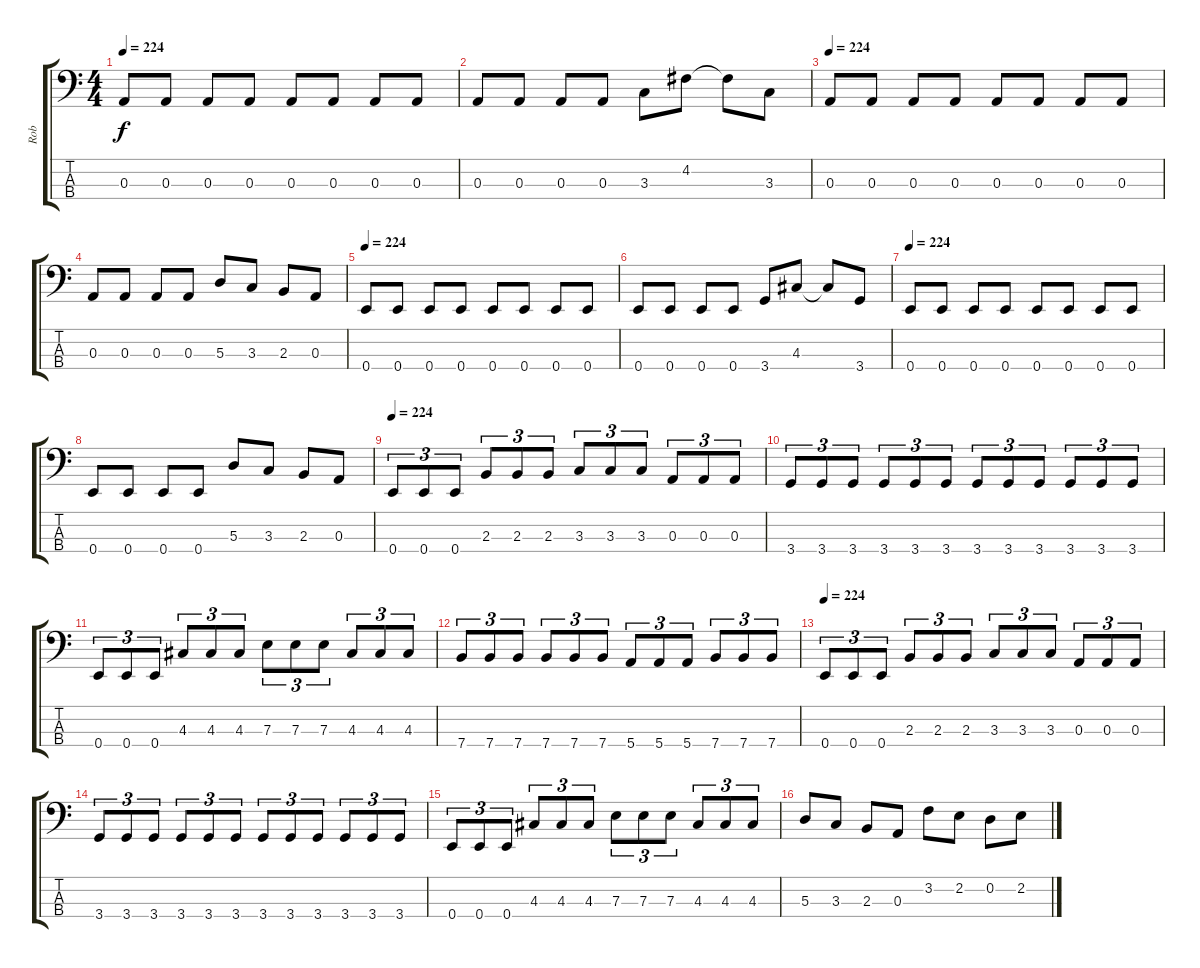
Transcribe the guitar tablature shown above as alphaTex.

\track ("Rob" "Rob") {instrument electricbassfinger}
\staff {score tabs}
\tuning (G2 D2 A1 E1) {hide}
\ts (4 4)
\tempo 224
\clef f4
\ks c
0.3.8{dy f} 0.3.8 0.3.8 0.3.8 0.3.8 0.3.8 0.3.8 0.3.8 |
0.3.8 0.3.8 0.3.8 0.3.8 3.3.8 4.2.8 4.2{t}.8 3.3.8 |
\tempo 224
0.3.8 0.3.8 0.3.8 0.3.8 0.3.8 0.3.8 0.3.8 0.3.8 |
0.3.8 0.3.8 0.3.8 0.3.8 5.3.8 3.3.8 2.3.8 0.3.8 |
\tempo 224
0.4.8 0.4.8 0.4.8 0.4.8 0.4.8 0.4.8 0.4.8 0.4.8 |
0.4.8 0.4.8 0.4.8 0.4.8 3.4.8 4.3.8 4.3{t}.8 3.4.8 |
\tempo 224
0.4.8 0.4.8 0.4.8 0.4.8 0.4.8 0.4.8 0.4.8 0.4.8 |
0.4.8 0.4.8 0.4.8 0.4.8 5.3.8 3.3.8 2.3.8 0.3.8 |
\tempo 224
0.4.8{tu (3 2)} 0.4.8{tu (3 2)} 0.4.8{tu (3 2)} 2.3.8{tu (3 2)} 2.3.8{tu (3 2)} 2.3.8{tu (3 2)} 3.3.8{tu (3 2)} 3.3.8{tu (3 2)} 3.3.8{tu (3 2)} 0.3.8{tu (3 2)} 0.3.8{tu (3 2)} 0.3.8{tu (3 2)} |
3.4.8{tu (3 2)} 3.4.8{tu (3 2)} 3.4.8{tu (3 2)} 3.4.8{tu (3 2)} 3.4.8{tu (3 2)} 3.4.8{tu (3 2)} 3.4.8{tu (3 2)} 3.4.8{tu (3 2)} 3.4.8{tu (3 2)} 3.4.8{tu (3 2)} 3.4.8{tu (3 2)} 3.4.8{tu (3 2)} |
0.4.8{tu (3 2)} 0.4.8{tu (3 2)} 0.4.8{tu (3 2)} 4.3.8{tu (3 2)} 4.3.8{tu (3 2)} 4.3.8{tu (3 2)} 7.3.8{tu (3 2)} 7.3.8{tu (3 2)} 7.3.8{tu (3 2)} 4.3.8{tu (3 2)} 4.3.8{tu (3 2)} 4.3.8{tu (3 2)} |
7.4.8{tu (3 2)} 7.4.8{tu (3 2)} 7.4.8{tu (3 2)} 7.4.8{tu (3 2)} 7.4.8{tu (3 2)} 7.4.8{tu (3 2)} 5.4.8{tu (3 2)} 5.4.8{tu (3 2)} 5.4.8{tu (3 2)} 7.4.8{tu (3 2)} 7.4.8{tu (3 2)} 7.4.8{tu (3 2)} |
\tempo 224
0.4.8{tu (3 2)} 0.4.8{tu (3 2)} 0.4.8{tu (3 2)} 2.3.8{tu (3 2)} 2.3.8{tu (3 2)} 2.3.8{tu (3 2)} 3.3.8{tu (3 2)} 3.3.8{tu (3 2)} 3.3.8{tu (3 2)} 0.3.8{tu (3 2)} 0.3.8{tu (3 2)} 0.3.8{tu (3 2)} |
3.4.8{tu (3 2)} 3.4.8{tu (3 2)} 3.4.8{tu (3 2)} 3.4.8{tu (3 2)} 3.4.8{tu (3 2)} 3.4.8{tu (3 2)} 3.4.8{tu (3 2)} 3.4.8{tu (3 2)} 3.4.8{tu (3 2)} 3.4.8{tu (3 2)} 3.4.8{tu (3 2)} 3.4.8{tu (3 2)} |
0.4.8{tu (3 2)} 0.4.8{tu (3 2)} 0.4.8{tu (3 2)} 4.3.8{tu (3 2)} 4.3.8{tu (3 2)} 4.3.8{tu (3 2)} 7.3.8{tu (3 2)} 7.3.8{tu (3 2)} 7.3.8{tu (3 2)} 4.3.8{tu (3 2)} 4.3.8{tu (3 2)} 4.3.8{tu (3 2)} |
5.3.8 3.3.8 2.3.8 0.3.8 3.2.8 2.2.8 0.2.8 2.2.8
